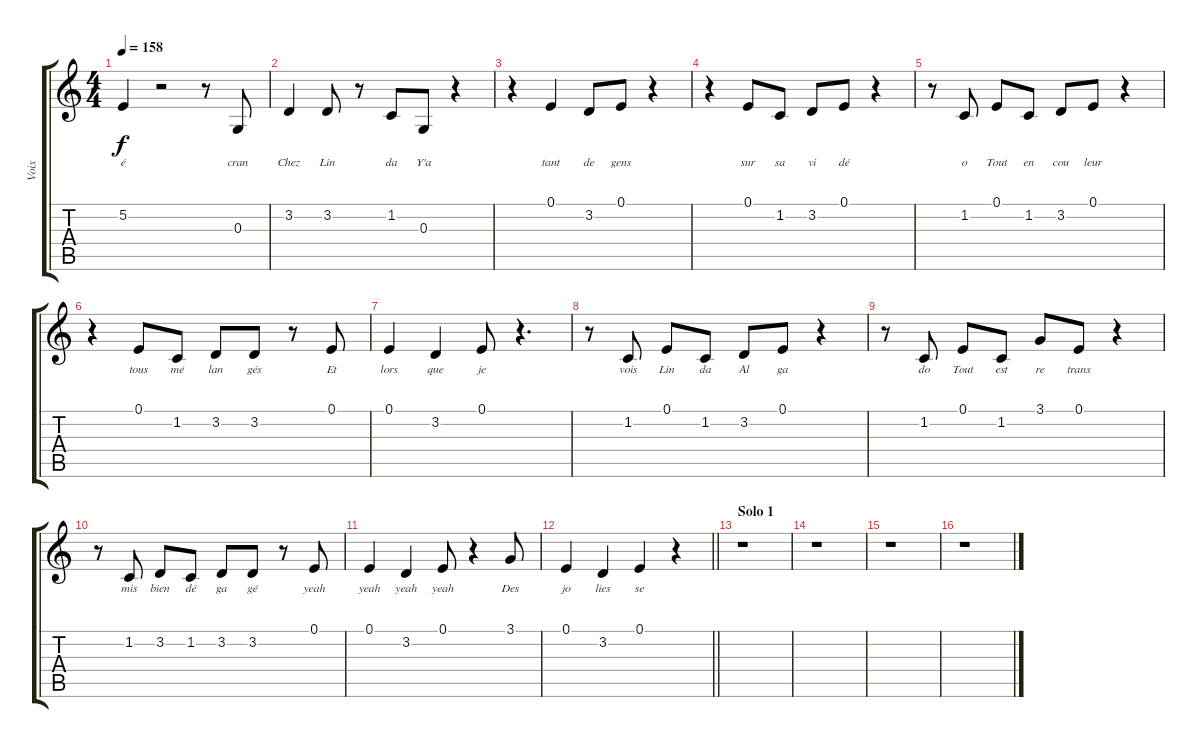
\track ("Voix" "Voix") {instrument altosax}
\staff {score tabs}
\tuning (E4 B3 G3 D3 A2 E2) {hide}
\ts (4 4)
\tempo 158
\clef g2
\ks c
5.2{t}.4{lyrics (0 "é") lyrics (1 "") lyrics (2 "") lyrics (3 "") lyrics (4 "") dy f} r.2 r.8 0.3.8{lyrics (0 "cran") lyrics (1 "") lyrics (2 "") lyrics (3 "") lyrics (4 "")} |
3.2.4{lyrics (0 "Chez") lyrics (1 "") lyrics (2 "") lyrics (3 "") lyrics (4 "")} 3.2.8{lyrics (0 "Lin") lyrics (1 "") lyrics (2 "") lyrics (3 "") lyrics (4 "")} r.8 1.2.8{lyrics (0 "da") lyrics (1 "") lyrics (2 "") lyrics (3 "") lyrics (4 "")} 0.3.8{lyrics (0 "Y'a") lyrics (1 "") lyrics (2 "") lyrics (3 "") lyrics (4 "")} r.4 |
r.4 0.1.4{lyrics (0 "tant") lyrics (1 "") lyrics (2 "") lyrics (3 "") lyrics (4 "")} 3.2.8{lyrics (0 "de") lyrics (1 "") lyrics (2 "") lyrics (3 "") lyrics (4 "")} 0.1.8{lyrics (0 "gens") lyrics (1 "") lyrics (2 "") lyrics (3 "") lyrics (4 "")} r.4 |
r.4 0.1.8{lyrics (0 "sur") lyrics (1 "") lyrics (2 "") lyrics (3 "") lyrics (4 "")} 1.2.8{lyrics (0 "sa") lyrics (1 "") lyrics (2 "") lyrics (3 "") lyrics (4 "")} 3.2.8{lyrics (0 "vi") lyrics (1 "") lyrics (2 "") lyrics (3 "") lyrics (4 "")} 0.1.8{lyrics (0 "dé") lyrics (1 "") lyrics (2 "") lyrics (3 "") lyrics (4 "")} r.4 |
r.8 1.2.8{lyrics (0 "o") lyrics (1 "") lyrics (2 "") lyrics (3 "") lyrics (4 "")} 0.1.8{lyrics (0 "Tout") lyrics (1 "") lyrics (2 "") lyrics (3 "") lyrics (4 "")} 1.2.8{lyrics (0 "en") lyrics (1 "") lyrics (2 "") lyrics (3 "") lyrics (4 "")} 3.2.8{lyrics (0 "cou") lyrics (1 "") lyrics (2 "") lyrics (3 "") lyrics (4 "")} 0.1.8{lyrics (0 "leur") lyrics (1 "") lyrics (2 "") lyrics (3 "") lyrics (4 "")} r.4 |
r.4 0.1.8{lyrics (0 "tous") lyrics (1 "") lyrics (2 "") lyrics (3 "") lyrics (4 "")} 1.2.8{lyrics (0 "mé") lyrics (1 "") lyrics (2 "") lyrics (3 "") lyrics (4 "")} 3.2.8{lyrics (0 "lan") lyrics (1 "") lyrics (2 "") lyrics (3 "") lyrics (4 "")} 3.2.8{lyrics (0 "gés") lyrics (1 "") lyrics (2 "") lyrics (3 "") lyrics (4 "")} r.8 0.1.8{lyrics (0 "Et") lyrics (1 "") lyrics (2 "") lyrics (3 "") lyrics (4 "")} |
0.1.4{lyrics (0 "lors") lyrics (1 "") lyrics (2 "") lyrics (3 "") lyrics (4 "")} 3.2.4{lyrics (0 "que") lyrics (1 "") lyrics (2 "") lyrics (3 "") lyrics (4 "")} 0.1.8{lyrics (0 "je") lyrics (1 "") lyrics (2 "") lyrics (3 "") lyrics (4 "")} r.4{d} |
r.8 1.2.8{lyrics (0 "vois") lyrics (1 "") lyrics (2 "") lyrics (3 "") lyrics (4 "")} 0.1.8{lyrics (0 "Lin") lyrics (1 "") lyrics (2 "") lyrics (3 "") lyrics (4 "")} 1.2.8{lyrics (0 "da") lyrics (1 "") lyrics (2 "") lyrics (3 "") lyrics (4 "")} 3.2.8{lyrics (0 "Al") lyrics (1 "") lyrics (2 "") lyrics (3 "") lyrics (4 "")} 0.1.8{lyrics (0 "ga") lyrics (1 "") lyrics (2 "") lyrics (3 "") lyrics (4 "")} r.4 |
r.8 1.2.8{lyrics (0 "do") lyrics (1 "") lyrics (2 "") lyrics (3 "") lyrics (4 "")} 0.1.8{lyrics (0 "Tout") lyrics (1 "") lyrics (2 "") lyrics (3 "") lyrics (4 "")} 1.2.8{lyrics (0 "est") lyrics (1 "") lyrics (2 "") lyrics (3 "") lyrics (4 "")} 3.1.8{lyrics (0 "re") lyrics (1 "") lyrics (2 "") lyrics (3 "") lyrics (4 "")} 0.1.8{lyrics (0 "trans") lyrics (1 "") lyrics (2 "") lyrics (3 "") lyrics (4 "")} r.4 |
r.8 1.2.8{lyrics (0 "mis") lyrics (1 "") lyrics (2 "") lyrics (3 "") lyrics (4 "")} 3.2.8{lyrics (0 "bien") lyrics (1 "") lyrics (2 "") lyrics (3 "") lyrics (4 "")} 1.2.8{lyrics (0 "dé") lyrics (1 "") lyrics (2 "") lyrics (3 "") lyrics (4 "")} 3.2.8{lyrics (0 "ga") lyrics (1 "") lyrics (2 "") lyrics (3 "") lyrics (4 "")} 3.2.8{lyrics (0 "gé") lyrics (1 "") lyrics (2 "") lyrics (3 "") lyrics (4 "")} r.8 0.1.8{lyrics (0 "yeah") lyrics (1 "") lyrics (2 "") lyrics (3 "") lyrics (4 "")} |
0.1.4{lyrics (0 "yeah") lyrics (1 "") lyrics (2 "") lyrics (3 "") lyrics (4 "")} 3.2.4{lyrics (0 "yeah") lyrics (1 "") lyrics (2 "") lyrics (3 "") lyrics (4 "")} 0.1.8{lyrics (0 "yeah") lyrics (1 "") lyrics (2 "") lyrics (3 "") lyrics (4 "")} r.4 3.1.8{lyrics (0 "Des") lyrics (1 "") lyrics (2 "") lyrics (3 "") lyrics (4 "")} |
\barLineRight lightlight
0.1.4{lyrics (0 "jo") lyrics (1 "") lyrics (2 "") lyrics (3 "") lyrics (4 "")} 3.2.4{lyrics (0 "lies") lyrics (1 "") lyrics (2 "") lyrics (3 "") lyrics (4 "")} 0.1.4{lyrics (0 "se") lyrics (1 "") lyrics (2 "") lyrics (3 "") lyrics (4 "")} r.4 |
\section ("" "Solo 1")
r.1 |
r.1 |
r.1 |
r.1
